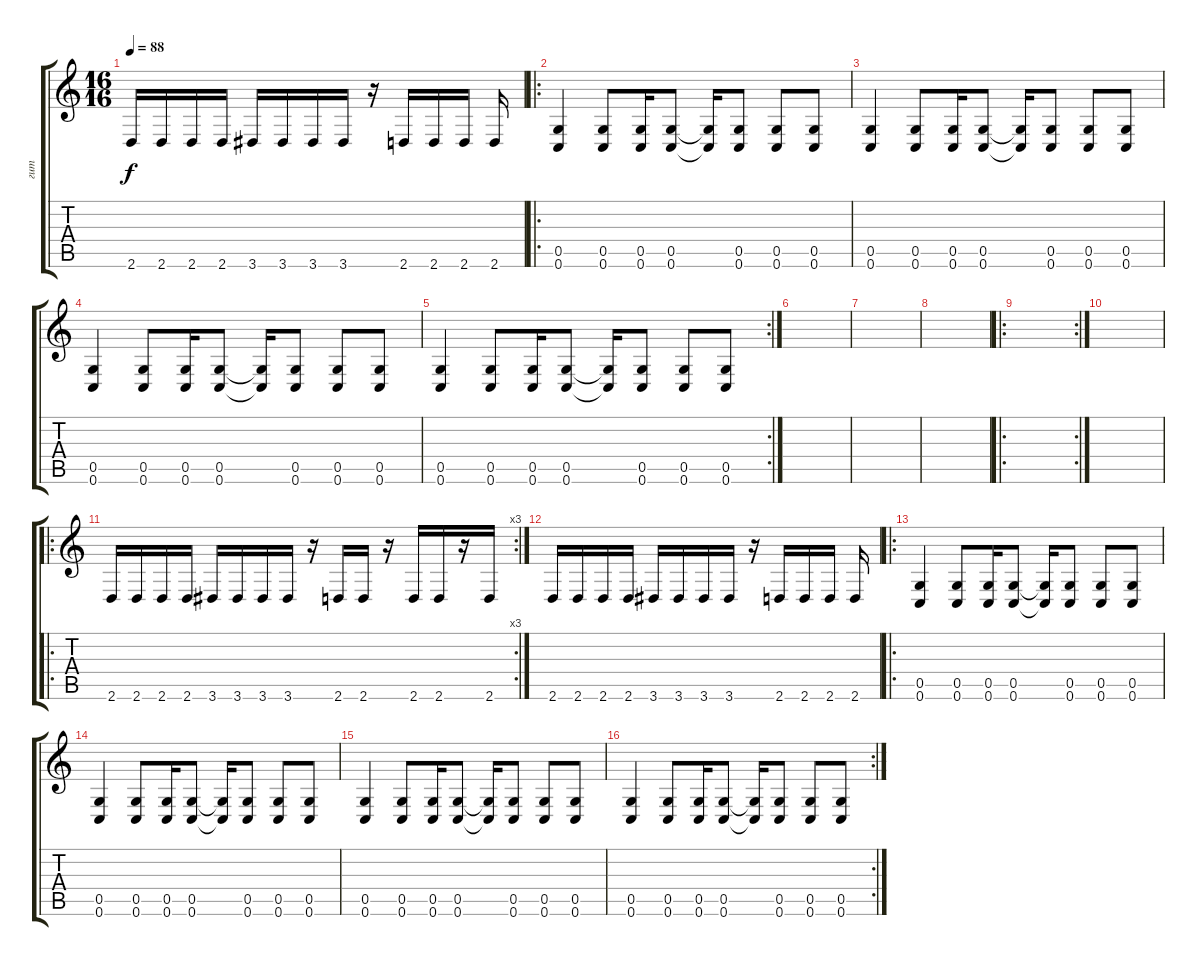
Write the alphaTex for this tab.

\track ("гит" "гит") {instrument distortionguitar}
\staff {score tabs}
\tuning (D4 A3 F3 C3 G2 C2) {hide}
\ts (16 16)
\tempo 88
\clef g2
\ks c
2.6.16{dy f} 2.6.16 2.6.16 2.6.16 3.6.16 3.6.16 3.6.16 3.6.16 r.16 2.6.16 2.6.16 2.6.16 2.6.16 |
\ro
(0.5 0.6).4 (0.5 0.6).8 (0.5 0.6).16 (0.5 0.6).8 (0.5{t} 0.6{t}).16 (0.5 0.6).8 (0.5 0.6).8 (0.5 0.6).8 |
(0.5 0.6).4 (0.5 0.6).8 (0.5 0.6).16 (0.5 0.6).8 (0.5{t} 0.6{t}).16 (0.5 0.6).8 (0.5 0.6).8 (0.5 0.6).8 |
(0.5 0.6).4 (0.5 0.6).8 (0.5 0.6).16 (0.5 0.6).8 (0.5{t} 0.6{t}).16 (0.5 0.6).8 (0.5 0.6).8 (0.5 0.6).8 |
\rc 2
(0.5 0.6).4 (0.5 0.6).8 (0.5 0.6).16 (0.5 0.6).8 (0.5{t} 0.6{t}).16 (0.5 0.6).8 (0.5 0.6).8 (0.5 0.6).8 |
|
|
|
\ro
\rc 2
|
|
\ro
\rc 3
2.6.16 2.6.16 2.6.16 2.6.16 3.6.16 3.6.16 3.6.16 3.6.16 r.16 2.6.16 2.6.16 r.16 2.6.16 2.6.16 r.16 2.6.16 |
2.6.16 2.6.16 2.6.16 2.6.16 3.6.16 3.6.16 3.6.16 3.6.16 r.16 2.6.16 2.6.16 2.6.16 2.6.16 |
\ro
(0.5 0.6).4 (0.5 0.6).8 (0.5 0.6).16 (0.5 0.6).8 (0.5{t} 0.6{t}).16 (0.5 0.6).8 (0.5 0.6).8 (0.5 0.6).8 |
(0.5 0.6).4 (0.5 0.6).8 (0.5 0.6).16 (0.5 0.6).8 (0.5{t} 0.6{t}).16 (0.5 0.6).8 (0.5 0.6).8 (0.5 0.6).8 |
(0.5 0.6).4 (0.5 0.6).8 (0.5 0.6).16 (0.5 0.6).8 (0.5{t} 0.6{t}).16 (0.5 0.6).8 (0.5 0.6).8 (0.5 0.6).8 |
\rc 2
(0.5 0.6).4 (0.5 0.6).8 (0.5 0.6).16 (0.5 0.6).8 (0.5{t} 0.6{t}).16 (0.5 0.6).8 (0.5 0.6).8 (0.5 0.6).8
